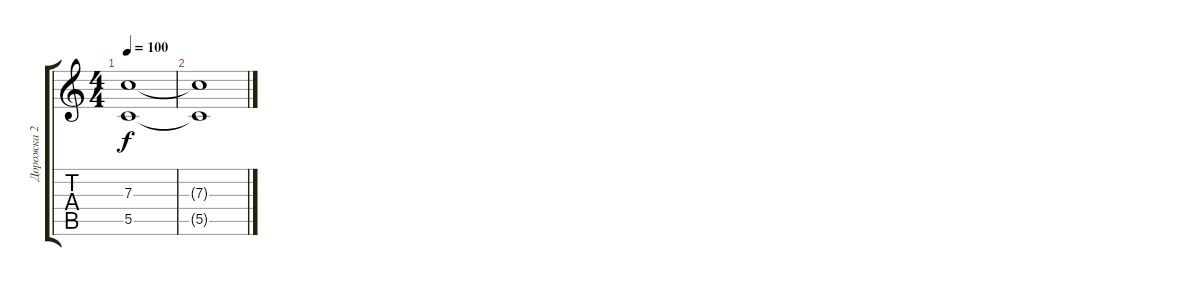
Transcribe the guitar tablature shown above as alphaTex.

\track ("Дорожка 2" "Дорожка 2") {instrument electricguitarclean}
\staff {score tabs}
\tuning (D4 A3 F3 C3 G2 C2) {hide}
\ts (4 4)
\tempo 100
\clef g2
\ks c
(7.3 5.5).1{dy f} |
(7.3{t} 5.5{t}).1
